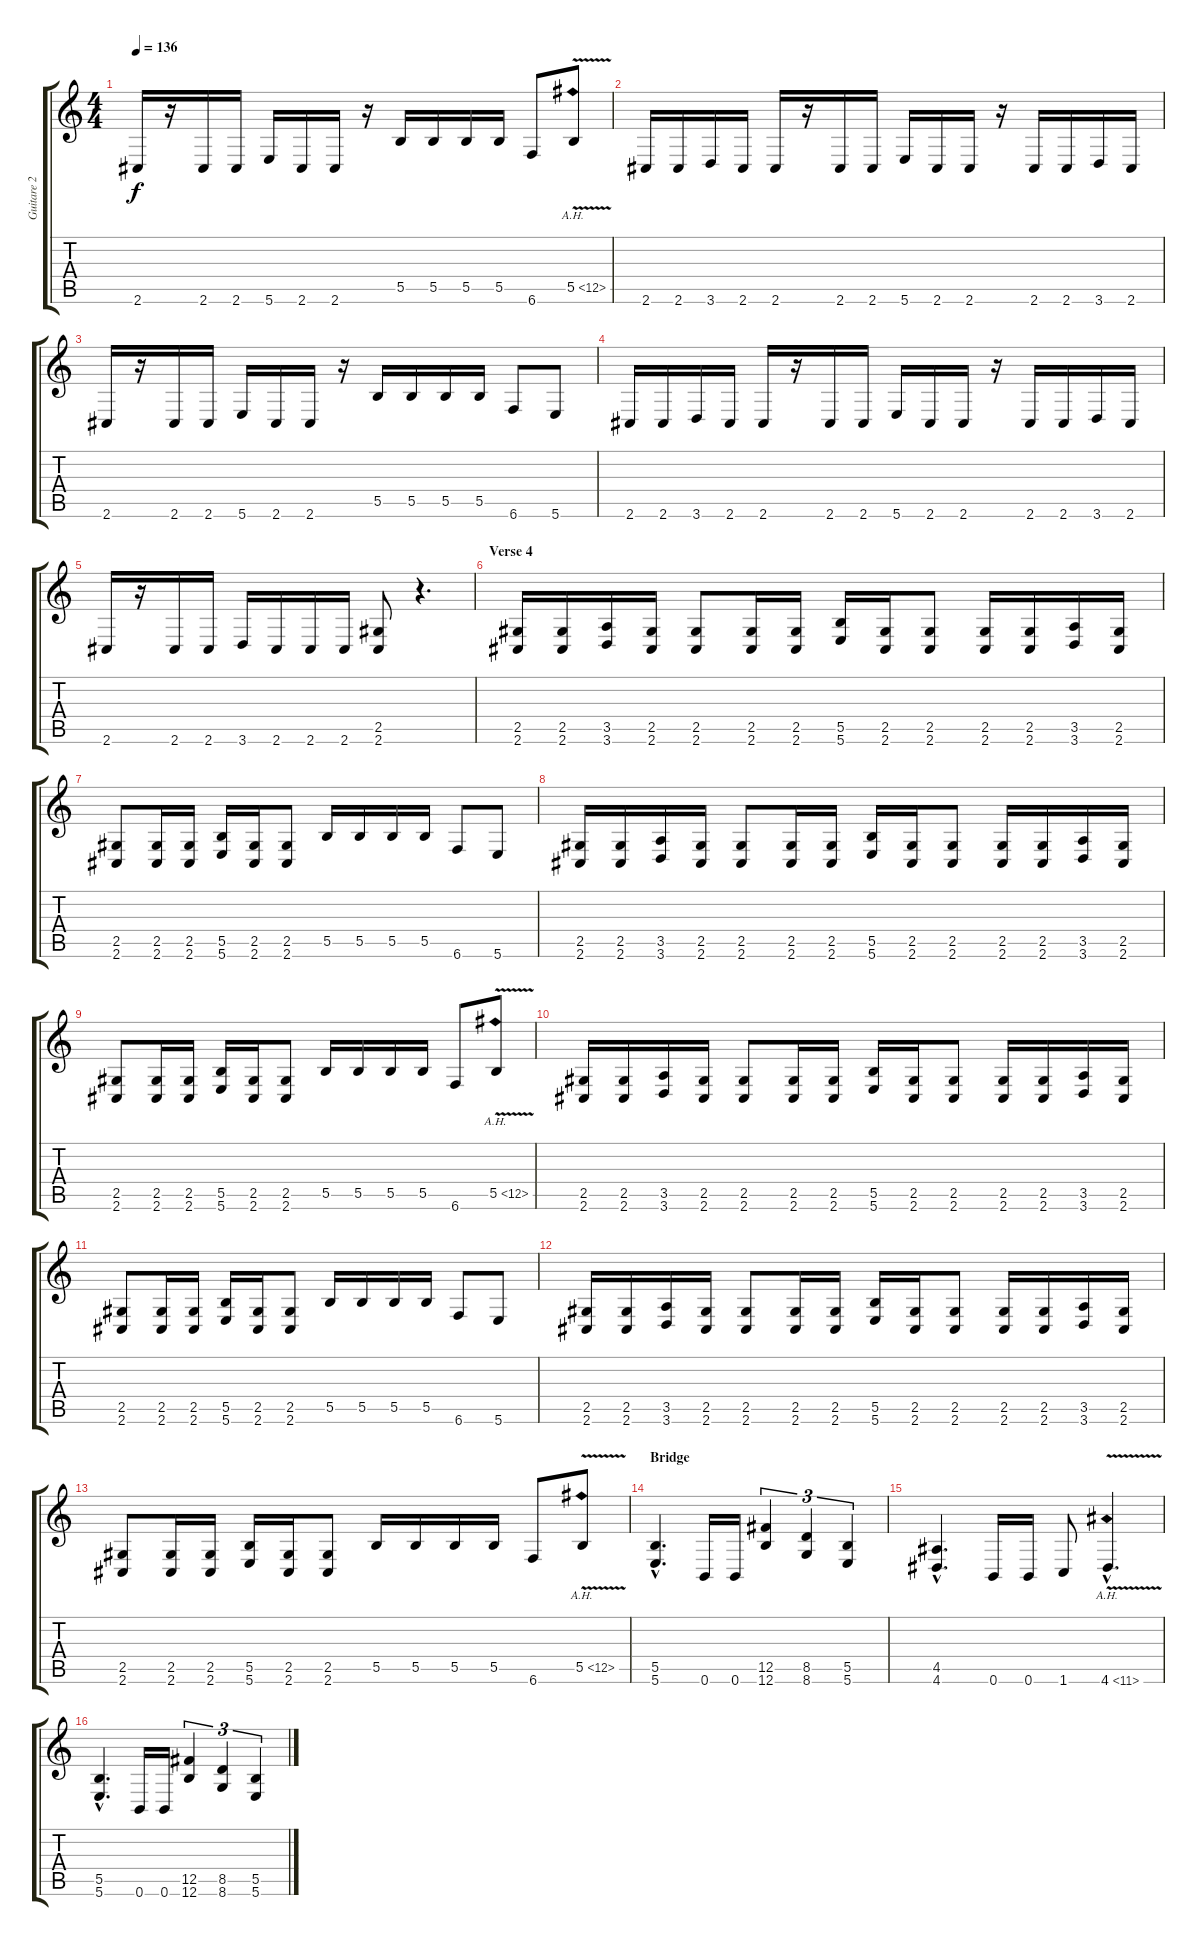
\track ("Guitare 2" "Guitare 2") {instrument distortionguitar}
\staff {score tabs}
\tuning (Db4 Ab3 E3 B2 Gb2 B1) {hide}
\ts (4 4)
\tempo 136
\clef g2
\ks c
2.6.16{dy f} r.16 2.6.16 2.6.16 5.6.16 2.6.16 2.6.16 r.16 5.5.16 5.5.16 5.5.16 5.5.16 6.6.8 5.5{ah 7 v}.8 |
2.6.16 2.6.16 3.6.16 2.6.16 2.6.16 r.16 2.6.16 2.6.16 5.6.16 2.6.16 2.6.16 r.16 2.6.16 2.6.16 3.6.16 2.6.16 |
2.6.16 r.16 2.6.16 2.6.16 5.6.16 2.6.16 2.6.16 r.16 5.5.16 5.5.16 5.5.16 5.5.16 6.6.8 5.6.8 |
2.6.16 2.6.16 3.6.16 2.6.16 2.6.16 r.16 2.6.16 2.6.16 5.6.16 2.6.16 2.6.16 r.16 2.6.16 2.6.16 3.6.16 2.6.16 |
2.6.16 r.16 2.6.16 2.6.16 3.6.16 2.6.16 2.6.16 2.6.16 (2.5 2.6).8 r.4{d} |
\section ("" "Verse 4")
(2.5 2.6).16 (2.5 2.6).16 (3.5 3.6).16 (2.5 2.6).16 (2.5 2.6).8 (2.5 2.6).16 (2.5 2.6).16 (5.5 5.6).16 (2.5 2.6).16 (2.5 2.6).8 (2.5 2.6).16 (2.5 2.6).16 (3.5 3.6).16 (2.5 2.6).16 |
(2.5 2.6).8 (2.5 2.6).16 (2.5 2.6).16 (5.5 5.6).16 (2.5 2.6).16 (2.5 2.6).8 5.5.16 5.5.16 5.5.16 5.5.16 6.6.8 5.6.8 |
(2.5 2.6).16 (2.5 2.6).16 (3.5 3.6).16 (2.5 2.6).16 (2.5 2.6).8 (2.5 2.6).16 (2.5 2.6).16 (5.5 5.6).16 (2.5 2.6).16 (2.5 2.6).8 (2.5 2.6).16 (2.5 2.6).16 (3.5 3.6).16 (2.5 2.6).16 |
(2.5 2.6).8 (2.5 2.6).16 (2.5 2.6).16 (5.5 5.6).16 (2.5 2.6).16 (2.5 2.6).8 5.5.16 5.5.16 5.5.16 5.5.16 6.6.8 5.5{ah 7 v}.8 |
(2.5 2.6).16 (2.5 2.6).16 (3.5 3.6).16 (2.5 2.6).16 (2.5 2.6).8 (2.5 2.6).16 (2.5 2.6).16 (5.5 5.6).16 (2.5 2.6).16 (2.5 2.6).8 (2.5 2.6).16 (2.5 2.6).16 (3.5 3.6).16 (2.5 2.6).16 |
(2.5 2.6).8 (2.5 2.6).16 (2.5 2.6).16 (5.5 5.6).16 (2.5 2.6).16 (2.5 2.6).8 5.5.16 5.5.16 5.5.16 5.5.16 6.6.8 5.6.8 |
(2.5 2.6).16 (2.5 2.6).16 (3.5 3.6).16 (2.5 2.6).16 (2.5 2.6).8 (2.5 2.6).16 (2.5 2.6).16 (5.5 5.6).16 (2.5 2.6).16 (2.5 2.6).8 (2.5 2.6).16 (2.5 2.6).16 (3.5 3.6).16 (2.5 2.6).16 |
(2.5 2.6).8 (2.5 2.6).16 (2.5 2.6).16 (5.5 5.6).16 (2.5 2.6).16 (2.5 2.6).8 5.5.16 5.5.16 5.5.16 5.5.16 6.6.8 5.5{ah 7 v}.8 |
\section ("" "Bridge")
(5.5{hac} 5.6{hac}).4{d} 0.6.16 0.6.16 (12.5 12.6).4{tu (3 2)} (8.5 8.6).4{tu (3 2)} (5.5 5.6).4{tu (3 2)} |
(4.5{hac} 4.6{hac}).4{d} 0.6.16 0.6.16 1.6.8 4.6{ah 7 v hac}.4{d} |
(5.5{hac} 5.6{hac}).4{d} 0.6.16 0.6.16 (12.5 12.6).4{tu (3 2)} (8.5 8.6).4{tu (3 2)} (5.5 5.6).4{tu (3 2)}
